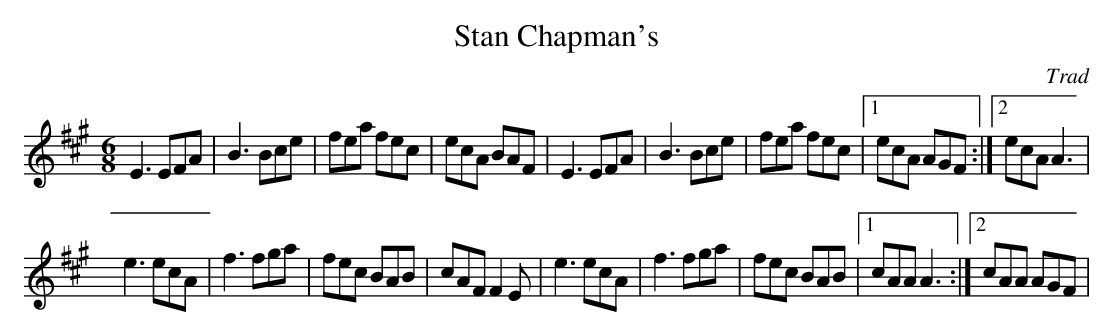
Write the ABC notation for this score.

X:1
T:Stan Chapman's
C:Trad
M:6/8
K:A
L:1/8
E3 EFA|B3 Bce|fea fec|ecA BAF|E3 EFA|B3 Bce|fea fec|1 ecA AGF:|2 ecA A3|
e3 ecA|f3 fga|fec BAB|cAF F2E|e3 ecA|f3 fga|fec BAB|1 cAA A3:|2 cAA AGF|
|
